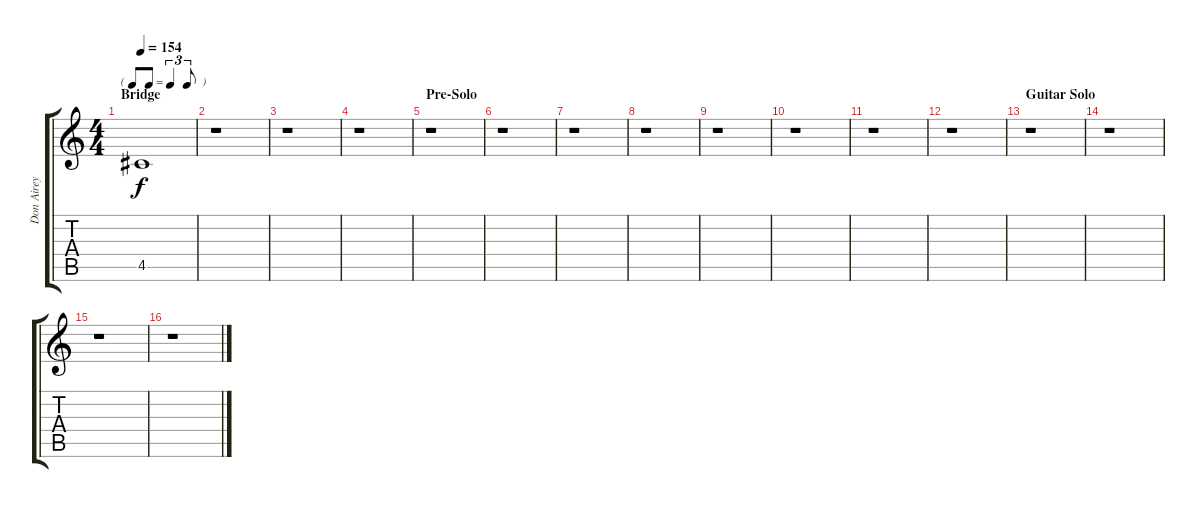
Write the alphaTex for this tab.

\track ("Don Airey (Keys)" "Don Airey ") {instrument pad3polysynth}
\staff {score tabs}
\tuning (E5 B4 G4 D4 A3 E3) {hide}
\ts (4 4)
\tf triplet8th
\section ("" "Bridge")
\tempo 154
\clef g2
\ks c
4.5{t}.1{dy f} |
r.1 |
r.1 |
r.1 |
\section ("" "Pre-Solo")
r.1 |
r.1 |
r.1 |
r.1 |
r.1 |
r.1 |
r.1 |
r.1 |
\section ("" "Guitar Solo")
r.1 |
r.1 |
r.1 |
r.1
